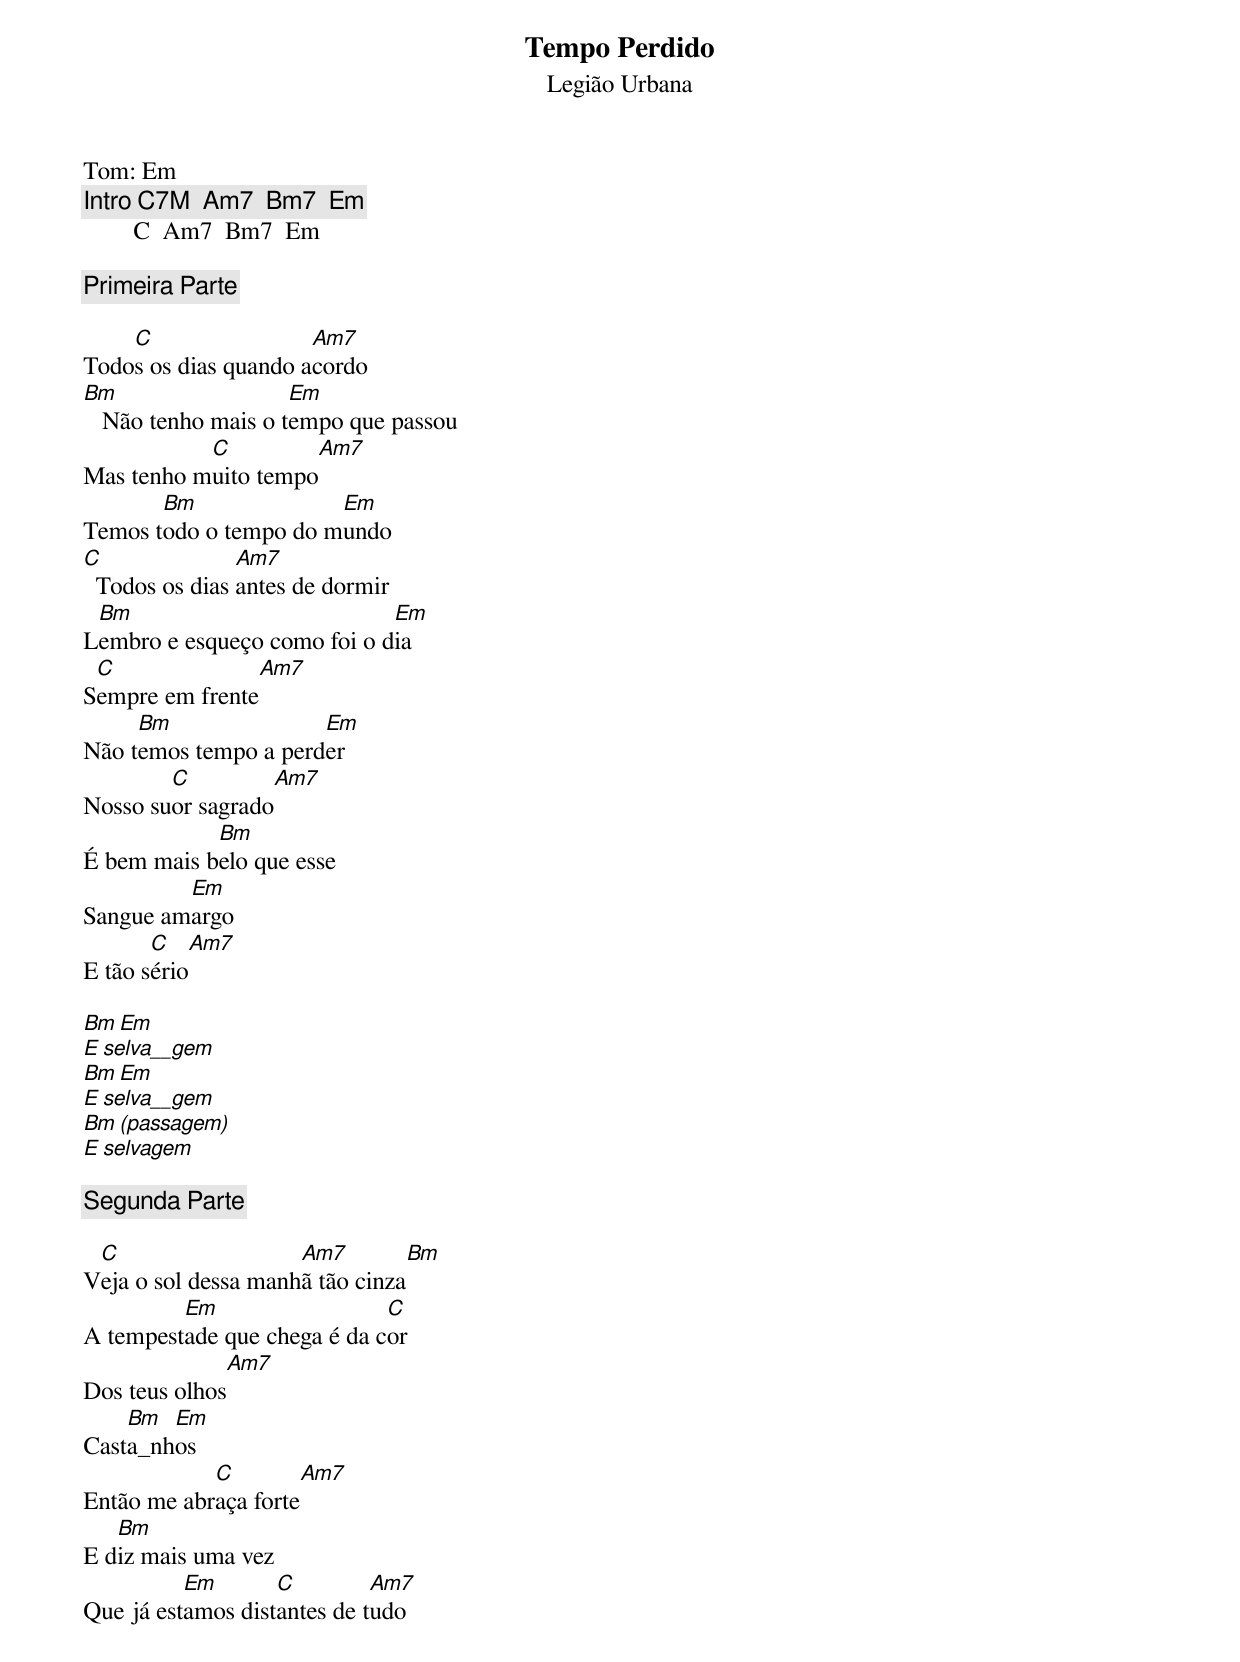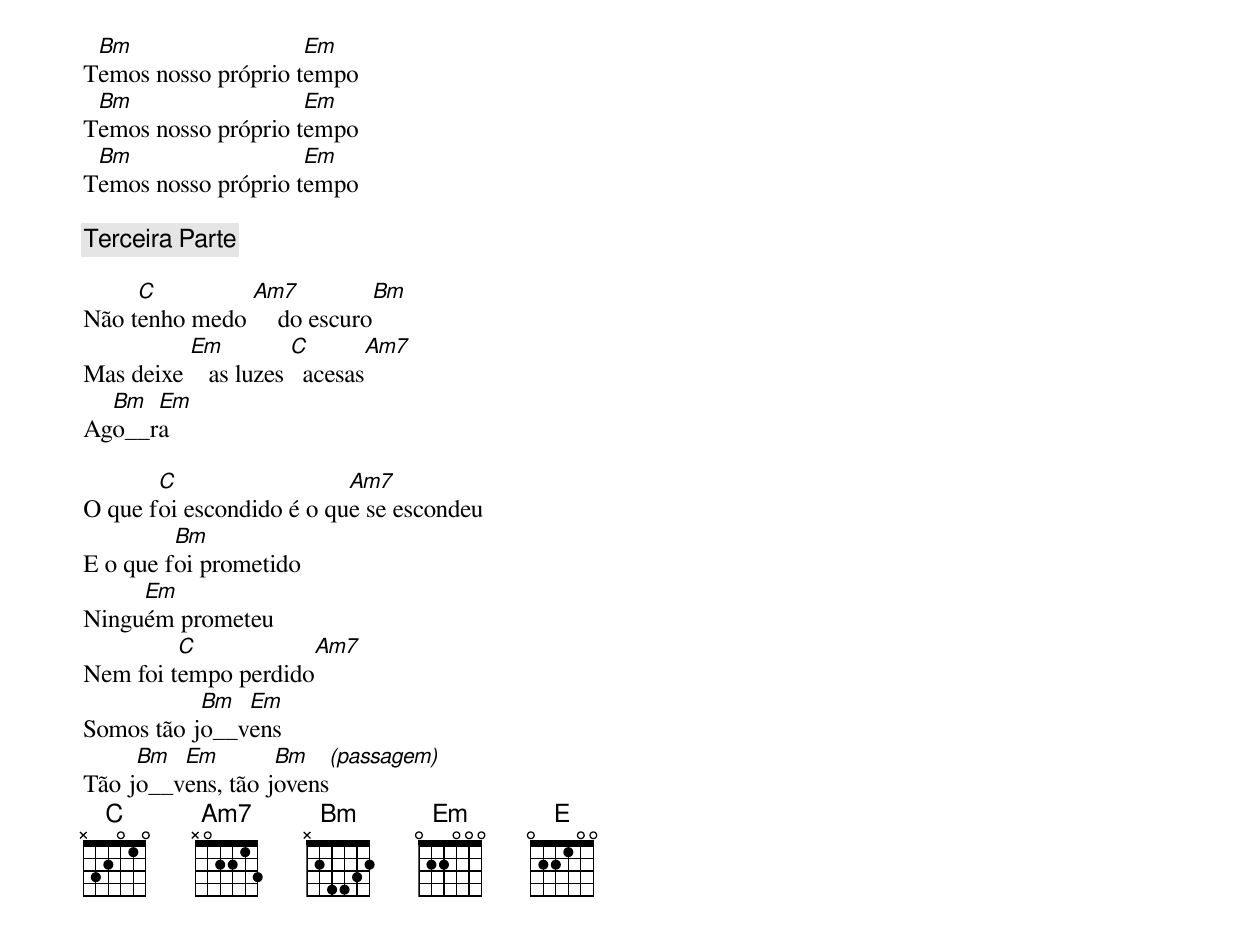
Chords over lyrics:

Tempo Perdido
Legião Urbana

Tom: Em
[Intro] C7M  Am7  Bm7  Em
        C  Am7  Bm7  Em

[Primeira Parte]

    C                 Am7
Todos os dias quando acordo
Bm                   Em
   Não tenho mais o tempo que passou
           C          Am7
Mas tenho muito tempo
       Bm              Em
Temos todo o tempo do mundo
C               Am7
  Todos os dias antes de dormir
 Bm                          Em
Lembro e esqueço como foi o dia
 C               Am7
Sempre em frente
     Bm               Em
Não temos tempo a perder
        C          Am7
Nosso suor sagrado
            Bm
É bem mais belo que esse
         Em
Sangue amargo
       C    Am7
E tão sério

      Bm  Em
E selva__gem
      Bm  Em
E selva__gem
      Bm   (passagem)
E selvagem

[Segunda Parte]

 C                   Am7         Bm
Veja o sol dessa manhã tão cinza
         Em                  C
A tempestade que chega é da cor
               Am7
Dos teus olhos
    Bm  Em
Casta_nhos
            C         Am7
Então me abraça forte
   Bm
E diz mais uma vez
          Em       C         Am7
Que já estamos distantes de tudo

 Bm                  Em
Temos nosso próprio tempo
 Bm                  Em
Temos nosso próprio tempo
 Bm                  Em
Temos nosso próprio tempo

[Terceira Parte]

     C         Am7           Bm
Não tenho medo     do escuro
          Em          C        Am7
Mas deixe    as luzes   acesas
  Bm  Em
Ago__ra

       C                  Am7
O que foi escondido é o que se escondeu
         Bm
E o que foi prometido
     Em
Ninguém prometeu
         C            Am7
Nem foi tempo perdido
           Bm  Em
Somos tão jo__vens
     Bm  Em        Bm   (passagem)
Tão jo__vens, tão jovens
